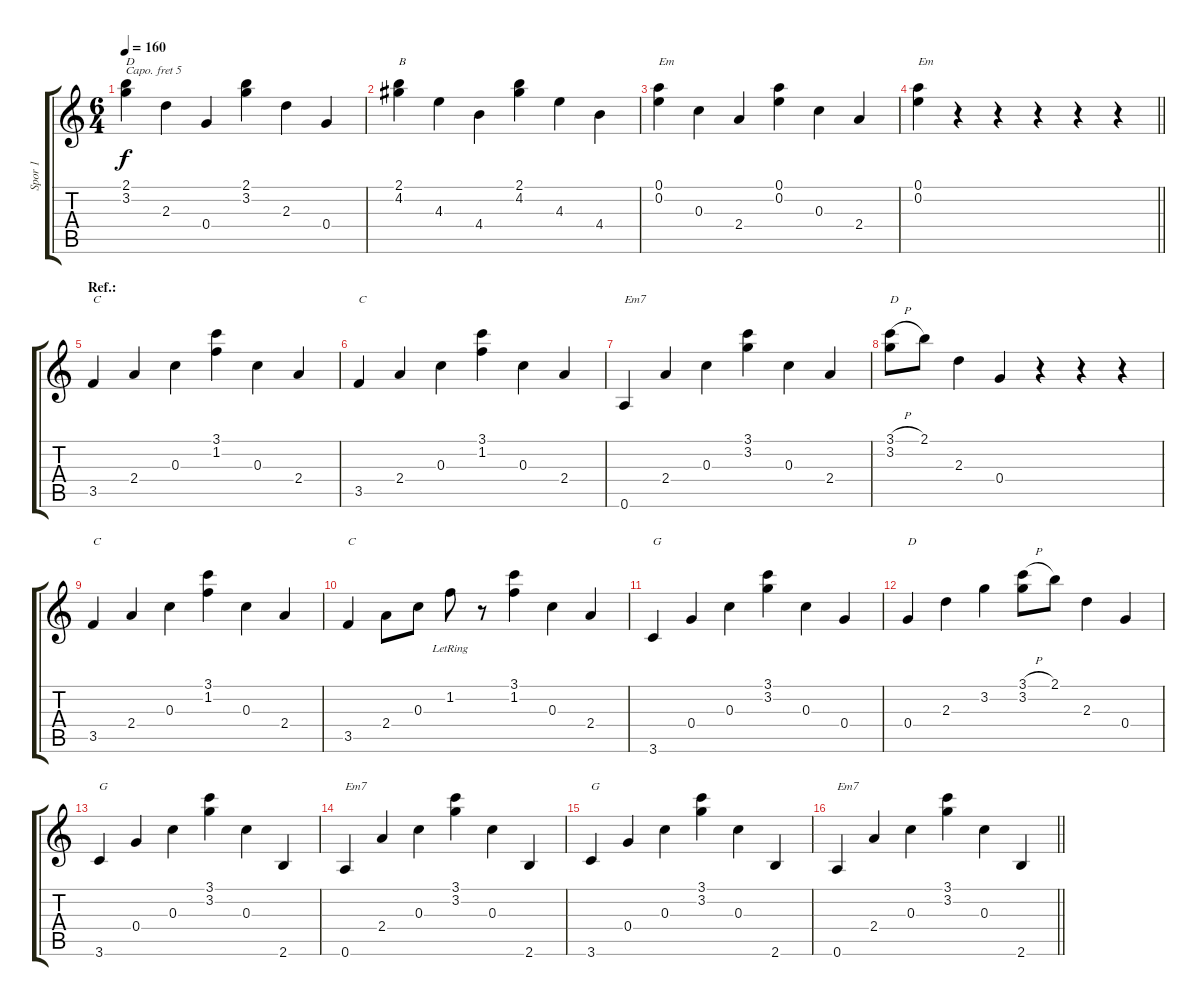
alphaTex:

\track ("Spor 1" "Spor 1") {instrument acousticguitarsteel}
\staff {score tabs}
\capo 5
\tuning (E4 B3 G3 D3 A2 E2) {hide}
\ts (6 4)
\tempo 160
\clef g2
\ks c
(2.1 3.2).4{txt "D" dy f} 2.3.4 0.4.4 (2.1 3.2).4 2.3.4 0.4.4 |
(2.1 4.2).4{txt "B"} 4.3.4 4.4.4 (2.1 4.2).4 4.3.4 4.4.4 |
(0.1 0.2).4{txt "Em"} 0.3.4 2.4.4 (0.1 0.2).4 0.3.4 2.4.4 |
\barLineRight lightlight
(0.1 0.2).4{txt "Em"} r.4 r.4 r.4 r.4 r.4 |
\section ("" "Ref.:")
3.5.4{txt "C"} 2.4.4 0.3.4 (3.1 1.2).4 0.3.4 2.4.4 |
3.5.4{txt "C"} 2.4.4 0.3.4 (3.1 1.2).4 0.3.4 2.4.4 |
0.6.4{txt "Em7"} 2.4.4 0.3.4 (3.1 3.2).4 0.3.4 2.4.4 |
(3.1{h} 3.2).8{txt "D"} 2.1.8 2.3.4 0.4.4 r.4 r.4 r.4 |
3.5.4{txt "C"} 2.4.4 0.3.4 (3.1 1.2).4 0.3.4 2.4.4 |
3.5.4{txt "C"} 2.4.8 0.3.8 1.2{lr}.8 r.8 (3.1 1.2).4 0.3.4 2.4.4 |
3.6.4{txt "G"} 0.4.4 0.3.4 (3.1 3.2).4 0.3.4 0.4.4 |
0.4.4{txt "D"} 2.3.4 3.2.4 (3.1{h} 3.2).8 2.1.8 2.3.4 0.4.4 |
3.6.4{txt "G"} 0.4.4 0.3.4 (3.1 3.2).4 0.3.4 2.6.4 |
0.6.4{txt "Em7"} 2.4.4 0.3.4 (3.1 3.2).4 0.3.4 2.6.4 |
3.6.4{txt "G"} 0.4.4 0.3.4 (3.1 3.2).4 0.3.4 2.6.4 |
\barLineRight lightlight
0.6.4{txt "Em7"} 2.4.4 0.3.4 (3.1 3.2).4 0.3.4 2.6.4
